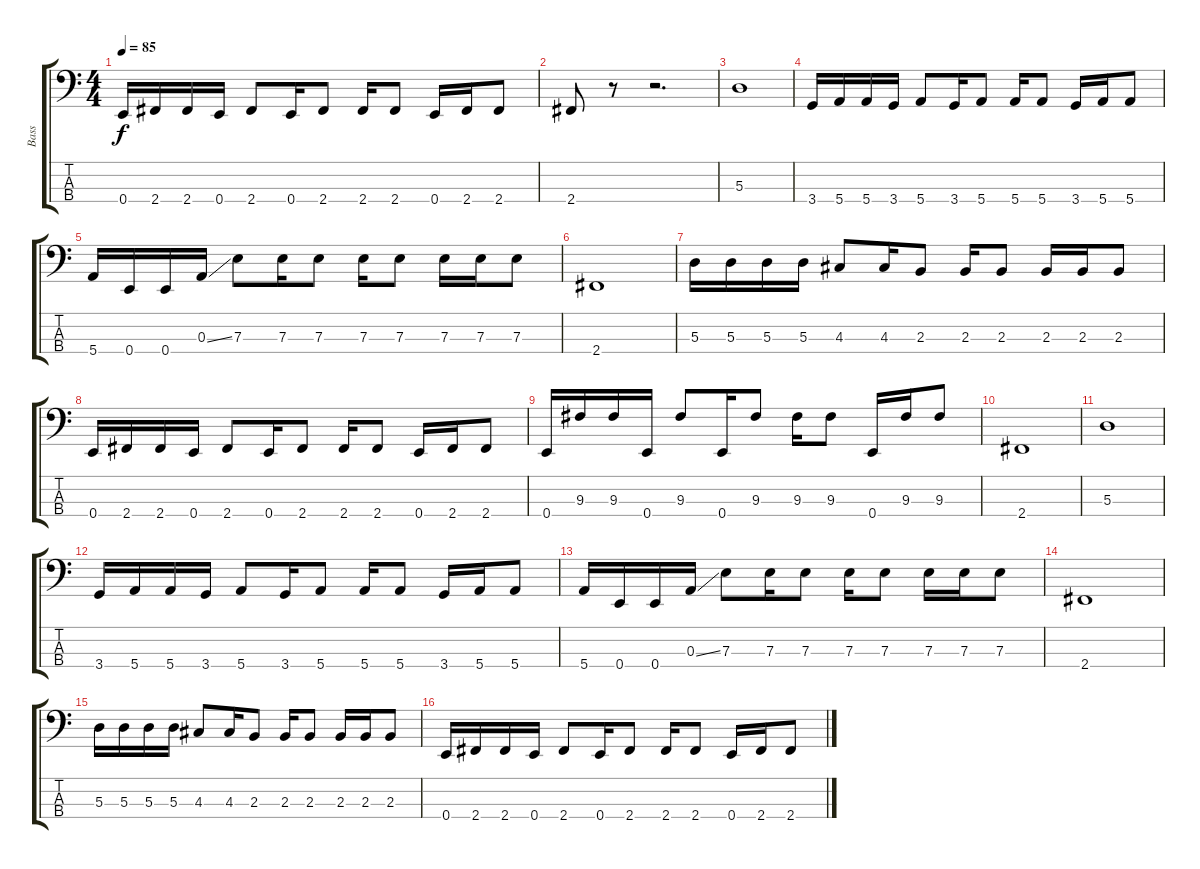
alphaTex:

\track ("Bass" "Bass") {instrument electricbassfinger}
\staff {score tabs}
\tuning (G2 D2 A1 E1) {hide}
\ts (4 4)
\tempo 85
\clef f4
\ks c
0.4.16{dy f} 2.4.16 2.4.16 0.4.16 2.4.8 0.4.16 2.4.8 2.4.16 2.4.8 0.4.16 2.4.16 2.4.8 |
2.4.8 r.8 r.2{d} |
5.3.1 |
3.4.16 5.4.16 5.4.16 3.4.16 5.4.8 3.4.16 5.4.8 5.4.16 5.4.8 3.4.16 5.4.16 5.4.8 |
5.4.16 0.4.16 0.4.16 0.3{ss}.16 7.3.8 7.3.16 7.3.8 7.3.16 7.3.8 7.3.16 7.3.16 7.3.8 |
2.4.1 |
5.3.16 5.3.16 5.3.16 5.3.16 4.3.8 4.3.16 2.3.8 2.3.16 2.3.8 2.3.16 2.3.16 2.3.8 |
0.4.16 2.4.16 2.4.16 0.4.16 2.4.8 0.4.16 2.4.8 2.4.16 2.4.8 0.4.16 2.4.16 2.4.8 |
0.4.16 9.3.16 9.3.16 0.4.16 9.3.8 0.4.16 9.3.8 9.3.16 9.3.8 0.4.16 9.3.16 9.3.8 |
2.4.1 |
5.3.1 |
3.4.16 5.4.16 5.4.16 3.4.16 5.4.8 3.4.16 5.4.8 5.4.16 5.4.8 3.4.16 5.4.16 5.4.8 |
5.4.16 0.4.16 0.4.16 0.3{ss}.16 7.3.8 7.3.16 7.3.8 7.3.16 7.3.8 7.3.16 7.3.16 7.3.8 |
2.4.1 |
5.3.16 5.3.16 5.3.16 5.3.16 4.3.8 4.3.16 2.3.8 2.3.16 2.3.8 2.3.16 2.3.16 2.3.8 |
0.4.16 2.4.16 2.4.16 0.4.16 2.4.8 0.4.16 2.4.8 2.4.16 2.4.8 0.4.16 2.4.16 2.4.8
